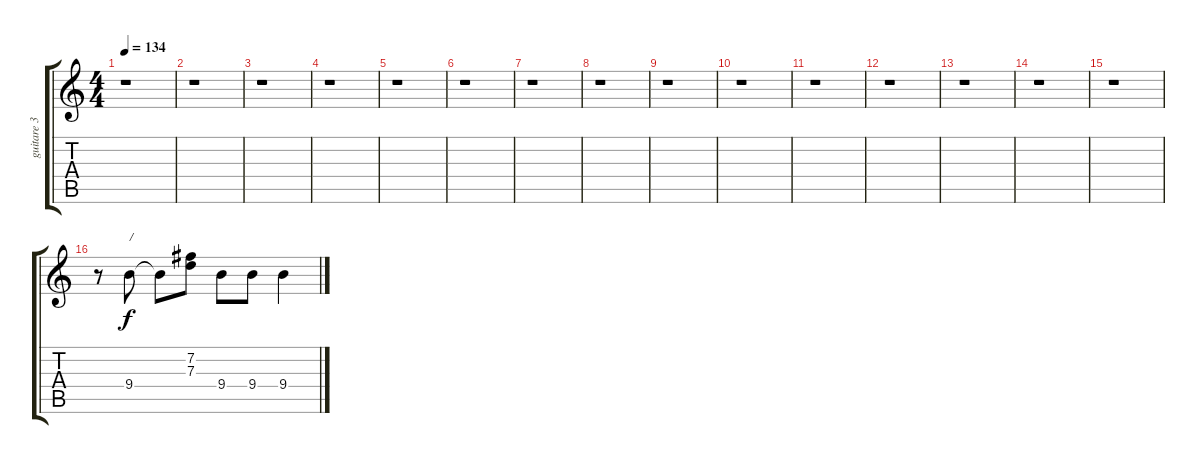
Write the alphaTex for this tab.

\track ("guitare 3 (son saturé)" "guitare 3 ") {instrument overdrivenguitar}
\staff {score tabs}
\tuning (E4 B3 G3 D3 A2 E2) {hide}
\ts (4 4)
\tempo 134
\clef g2
\ks c
r.1{dy f} |
r.1 |
r.1 |
r.1 |
r.1 |
r.1 |
r.1 |
r.1 |
r.1 |
r.1 |
r.1 |
r.1 |
r.1 |
r.1 |
r.1 |
r.8 9.4.8{txt "/"} 9.4{t}.8 (7.2 7.3).8 9.4.8 9.4.8 9.4.4
